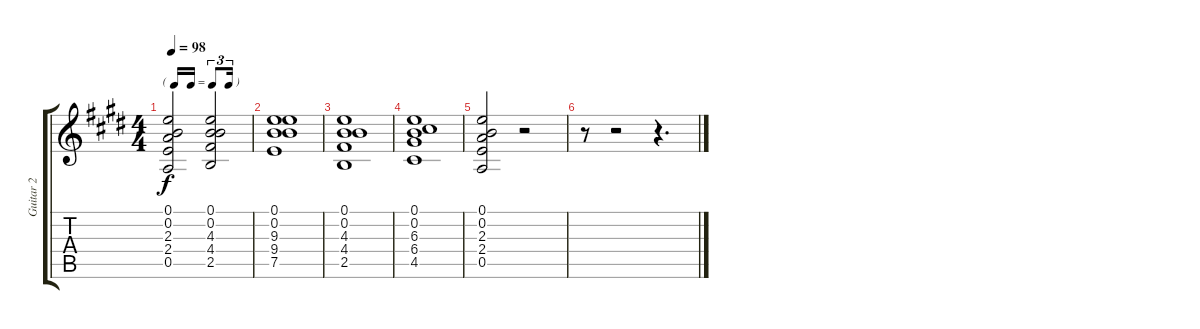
\track ("Guitar 2" "Guitar 2") {instrument electricguitarclean}
\staff {score tabs}
\tuning (E4 B3 G3 D3 A2 E2) {hide}
\ts (4 4)
\tf triplet16th
\tempo 98
\clef g2
\ks e
(0.1 0.2 2.3 2.4 0.5).2{dy f} (0.1 0.2 4.3 4.4 2.5).2 |
(0.1 0.2 9.3 9.4 7.5).1 |
(0.1 0.2 4.3 4.4 2.5).1 |
(0.1 0.2 6.3 6.4 4.5).1 |
(0.1 0.2 2.3 2.4 0.5).2 r.2 |
r.8 r.2 r.4{d}
